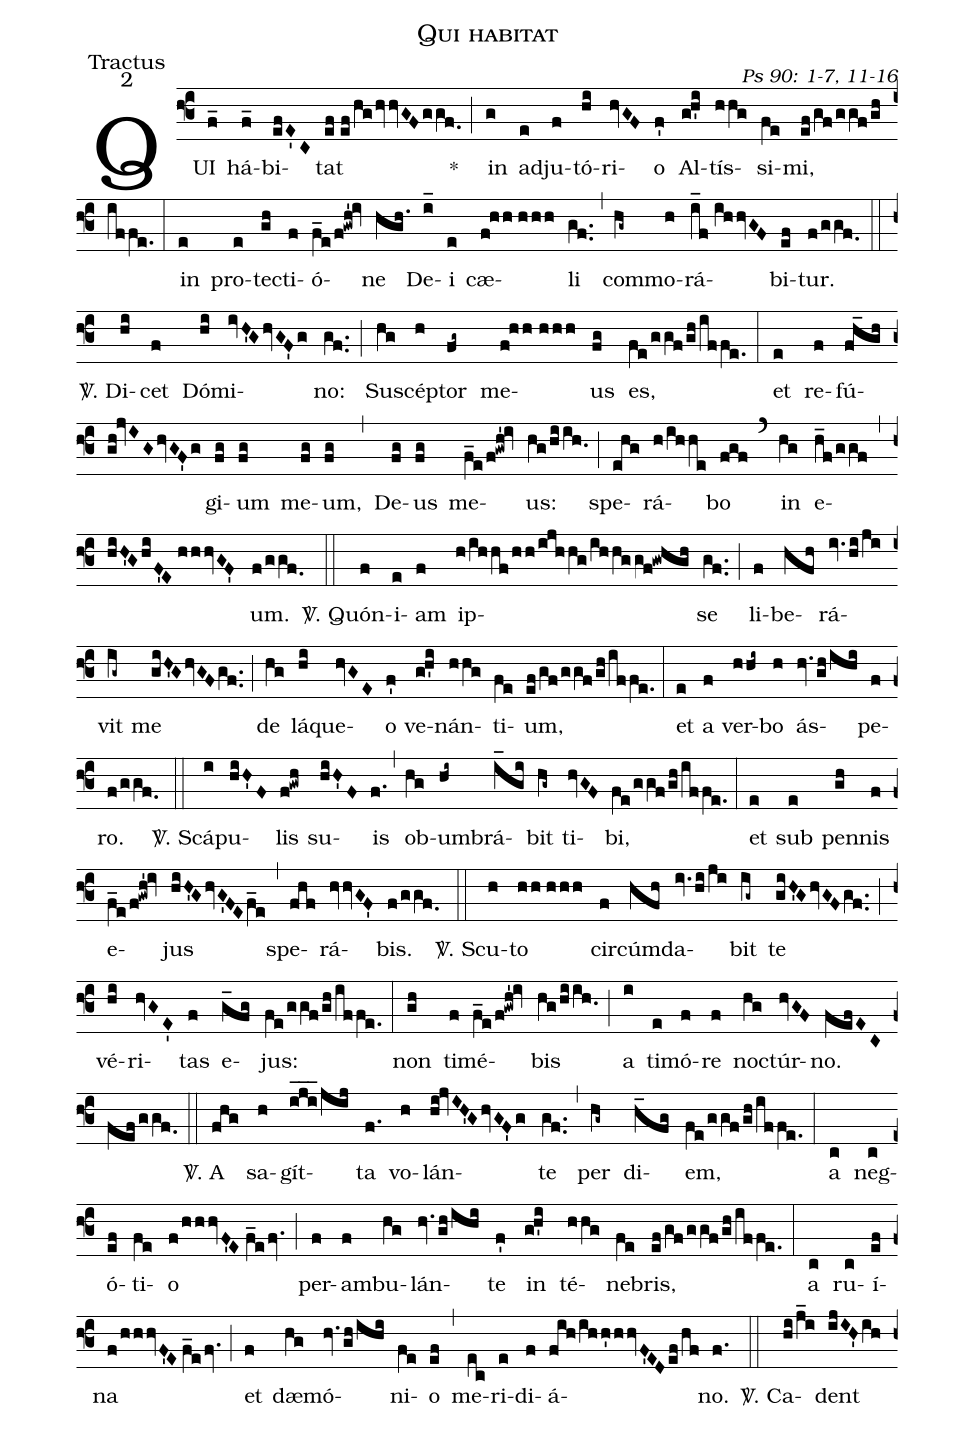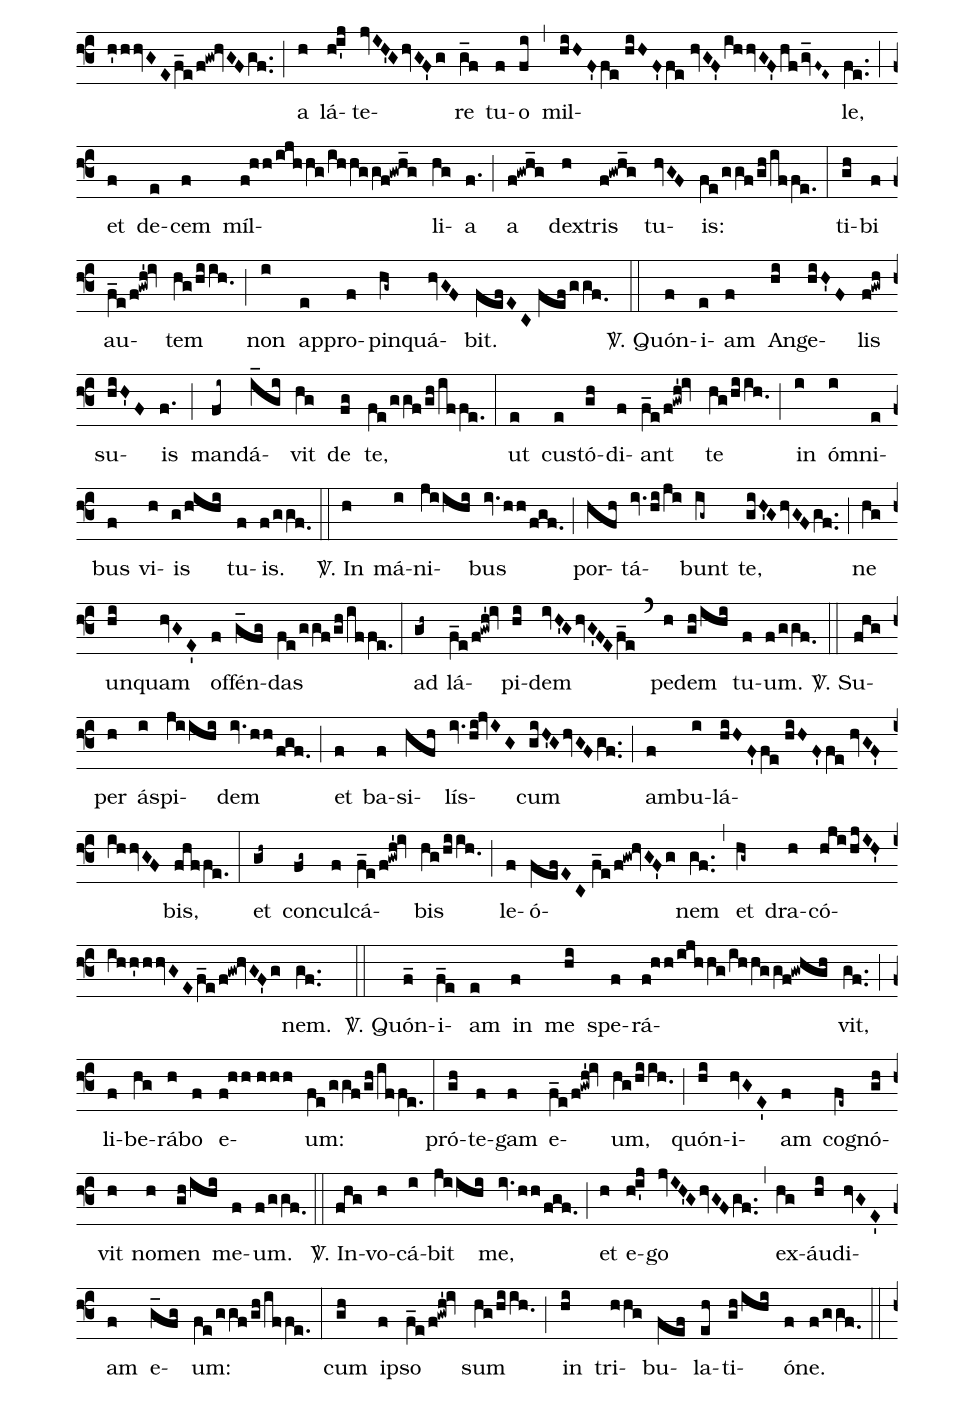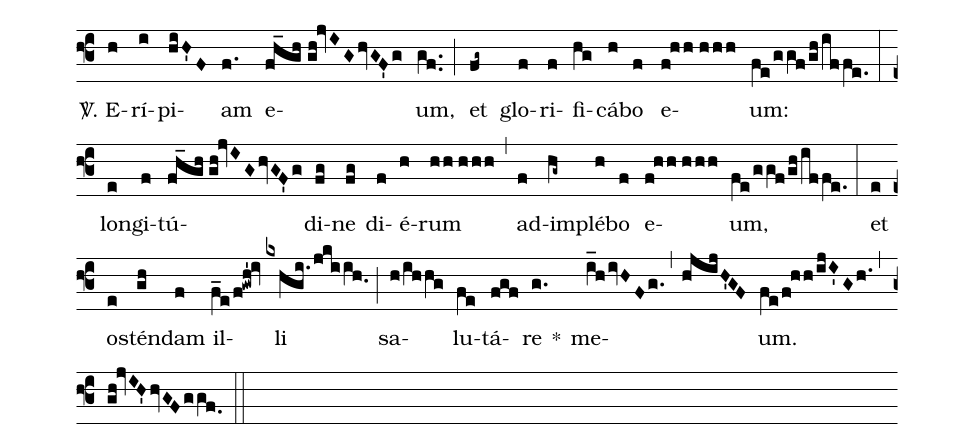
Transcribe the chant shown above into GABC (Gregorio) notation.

name: Qui habitat;
office-part: Tractus;
mode: 2;
commentary: Ps 90: 1-7, 11-16;
%%
(f3) QUI(f_) há(f_)bi(efE'C)tat(ef//ef/hghvvGFggf.0) *(;) in(g) ad(e)ju(f)tó(hi)ri(hvGF)o(f') Al(gh'i)tís(hhg)si(fe)mi,(ef/gf/ggf/gh/iffe.) (:)
in(e) pro(e)tec(gh)ti(f)ó(f_e/f!gwh'!iv)ne(hgh.) De(i_)i(e) cæ(f!hh//hhh)li(gf..) (,) com(hg~)mo(h)rá(i_f//ihhvGF)bi(ef)tur.(f/ggf.0) (::)
<sp>V/</sp>. Di(hi)cet(f) Dó(hi)mi(ivH'GhvGF'g)no:(gf..) (;) Su(hg)scép(h)tor(fg~) me(f!hh//hhh)us(fg) es,(fe/ggf/gh/iffe.) (:)
et(e) re(f)fú(fh_gh//gh!jvIGhvGF'g)gi(fg)um(fg) me(fg)um,(fg) (,) De(fg)us(fg) me(f_e/f!gwh'!iv)us:(hg/hiih.0) (;) spe(ehg)rá(h/ihhe)bo(fgf) (`) in(hg) e(h_f/ggf)(,)(hiH'GhiF'E//hhhvGF')um.(f/ggf.0) (::)
<sp>V/</sp>. Quón(f)i(e)am(f) ip(h/ihhf/hh/ijhhg/ihhggf!gwhgh)se(gf..) (;) li(f)be(hfh)rá(iv.hi/ji)vit(ig~) me(giH'GhvGFgf..) (;) de(hg) lá(hi)que(hvGE)o(f') ve(gh'i)nán(hhg)ti(fe)um,(ef/gf/ggf/gh/iffe.) (:)
et(e) a(f) ver(hhi~)bo(h) ás(hv.gh/ihi)pe(f)ro.(f/ggf.0) (::)
<sp>V/</sp>. Scá(i)pu(hiH'F)lis(f!gwh) su(hiH'F)is(f.) (,) ob(hg)um(hi~)brá(i_gi)bit(hg~) ti(hvGF)bi,(fe/ggf/gh/iffe.) (:)
et(e) sub(e) pen(gh)nis(f) e(f_e/f!gwh'!iv)jus(hiH'GhvG'FEf_e) (,) spe(fhf)rá(hvvGF')bis.(f/ggf.0) (::)
<sp>V/</sp>. Scu(h)to(hh//hhh) cir(f)cúm(hfh)da(iv.hi/ji)bit(ig~) te(giH'GhvGFgf..) (;) vé(hi)ri(hvGE')tas(f) e(g_fg)jus:(fe/ggf/gh/iffe.) (:)
non(gh) ti(f)mé(f_e/f!gwh'!iv)bis(hg/hiih.0) (;) a(i) ti(e)mó(f)re(f) noc(hg)túr(hvGF)no.(fefEC//fef/ggf.0) (::)
<sp>V/</sp>. A(fhg) sa(h)gít(iji___/jij)ta(f.) vo(h)lán(hi!jvIH'GhvGF'g)te(gf..) (,) per(hg~) di(h_fg)em,(fe/ggf/gh/iffe.) (:)
a(c) neg(c)ó(ef)ti(fe)o(f/hhhvF'E//f_efv.) (;) per(f)am(f)bu(hg)lán(hv.gh/ihi)te(f') in(gh'i) té(hhg)ne(fe)bris,(ef/gf/ggf/gh/iffe.) (:)
a(c) ru(c)í(ef)na(f/hhhvF'E//f_efv.) (;) et(f) dæ(hg)mó(hv.gh/ihi)ni(fe)o(ef) (,) me(ec)ri(e)di(f)á(fih/ihh'hhvF'EDef/hf)no.(f.) (::)
<sp>V/</sp>. Ca(hi/j_i)dent(ijIH'ihh'hhvGEf_e/f!gw!hvGFgf..) (;) a(h) lá(hi'j)te(jvIH'GhvGF'g)re(g_f) tu(f)o(fi) (,) mil(hiHF'fe//hiHF'fe//hvGF'ihhvGF'hfgv_F~E~)le,(fe..) (;) et(f) de(e)cem(f) míl(f!hh/ijhhg/ihhggf!gwh_g)li(hg)a(f.) (;) a(f!gwh_g) dex(h)tris(f!gwh_g) tu(hvGF)is:(fe/ggf/gh/iffe.) (:)
ti(gh)bi(f) au(f_e/f!gwh'!iv)tem(hg/hiih.0) (;) non(i) ap(e)pro(f)pin(hg~)quá(hvGF)bit.(fefEC//fef/ggf.0) (::)
<sp>V/</sp>. Quón(f)i(e)am(f) An(hi)ge(hiH'F)lis(f!gwh) su(hiH'F)is(f.) (;) man(fi~)dá(i_gi)vit(hg) de(fg) te,(fe/ggf/gh/iffe.) (:)
ut(e) cus(e)tó(gh)di(f)ant(f_e/f!gwh'!iv) te(hg/hiih.0) (;) in(i) óm(i)ni(e)bus(f) vi(h)is(g/hihi) tu(f)is.(f/ggf.0) (::)
<sp>V/</sp>. In(h) má(i)ni(jiihi)bus(iv.hh/fgf.) (;) por(hfh)tá(iv.hi/ji)bunt(ig~) te,(giH'GhvGFgf..) (;) ne(hg) un(hi)quam(hvGE') of(f)fén(g_fg)das(fe/ggf/gh/iffe.) (:)
ad(gh~) lá(f_e/f!gwh'!iv)pi(hi)dem(ivH'GhvG'FEf_e) (`) pe(h)dem(gh/ihi) tu(f)um.(f/ggf.0) (::)
<sp>V/</sp>. Su(fhg)per(h) ás(i)pi(jiihi)dem(iv.hh/fgf.) (;) et(f) ba(f)si(hfh)lís(iv.hi!jvIG)cum(giH'GhvGFgf..) (;) am(f)bu(i)lá(hiHF'fe//hiHF'fe//hvGF'ihhvGF)bis,(fhffe.) (:)
et(gh~) con(fg~)cul(f)cá(f_e/f!gwh'!iv)bis(hg/hiih.0) (;) le(f)ó(fefEC//f_e/f!gw!hvGF'g)nem(gf..) (,) et(hg~) dra(h)có(hji/hjIH'ihh'hhvGEf_e/f!gw!hvGF'g)nem.(gf..) (::)
<sp>V/</sp>. Quón(f_)i(f_e)am(e) in(f) me(hi) spe(f)rá(f!hh/ijhhg/ihhggf!gwhgh)vit,(gf..) (;) li(f)be(hg)rá(h)bo(f) e(f!hh//hhh)um:(fe/ggf/gh/iffe.) (:)
pró(gh)te(f)gam(f) e(f_e/f!gwh'!iv)um,(hg/hiih.0) (;) quón(hi)i(hvGE')am(f) co(fe~)gnó(gh)vit(h) no(h)men(gh/ihi) me(f)um.(f/ggf.0) (::)
<sp>V/</sp>. In(fhg)vo(h)cá(i)bit(jiihi) me,(iv.hh/fgf.) (;) et(h) e(hi'j)go(jvIH'GhvGFgf..) (,) ex(hg)áu(hi)di(hvGE')am(f) e(g_fg)um:(fe/ggf/gh/iffe.) (:)
cum(gh) ip(f)so(f_e/f!gwh'!iv) sum(hg/hiih.0) (;) in(hi) tri(hhg)bu(fef)la(eh)ti(gh/ihi)ó(f)ne.(f/ggf.0) (::)
<sp>V/</sp>. E(h)rí(i)pi(hiH'F)am(f.) e(fh_gh//gh!jvIGhvGF'g)um,(gf..) (;) et(fg~) glo(f)ri(f)fi(hg)cá(h)bo(f) e(f!hh//hhh)um:(fe/ggf/gh/iffe.) (:)
lon(e)gi(f)tú(fh_gh//gh!jvIGhvGF'g)di(fg)ne(fg) di(f)é(h)rum(hh//hhh) (,) ad(f)im(hg~)plé(h)bo(f) e(f!hh//hhh)um,(fe/ggf/gh/iffe.) (:)
et(e) os(e)tén(gh)dam(f) il(f_e/f!gwh'!iv)li(kxhgi./jkiih.0) (;) sa(h/ihhg)lu(fe)tá(fgf)re(g.) *() me(i_hivHFg.)(,)(hjijH'GF)um.(fe/f!hh/ijI'Gh.) (,) (gh!jvIH'hvGFggf.0) (::)
